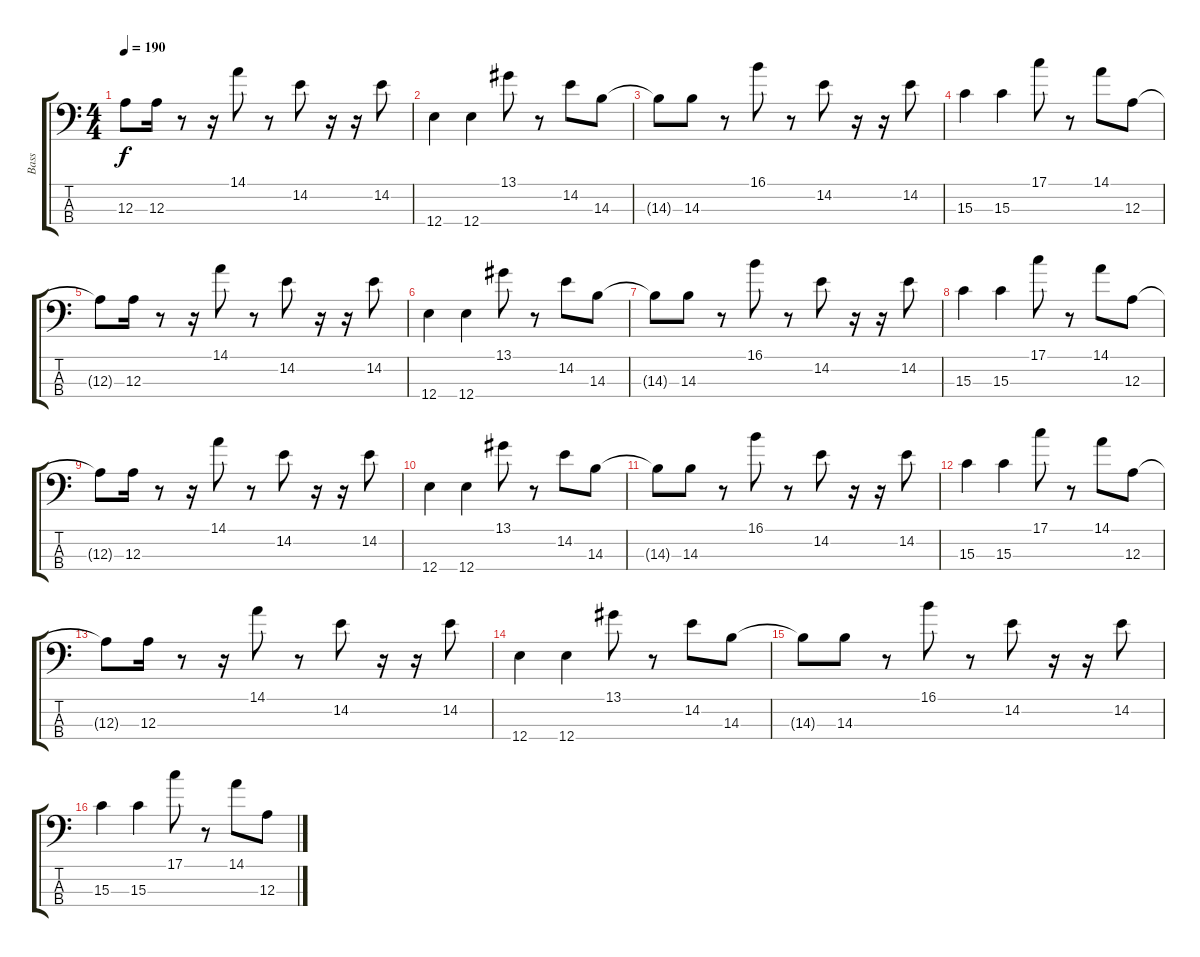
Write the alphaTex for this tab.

\track ("Bass" "Bass") {instrument electricbassfinger}
\staff {score tabs}
\tuning (G2 D2 A1 E1) {hide}
\ts (4 4)
\tempo 190
\clef f4
\ks c
12.3{t}.8{dy f} 12.3.16 r.8 r.16 14.1.8 r.8 14.2.8 r.16 r.16 14.2.8 |
12.4.4 12.4.4 13.1.8 r.8 14.2.8 14.3.8 |
14.3{t}.8 14.3.8 r.8 16.1.8 r.8 14.2.8 r.16 r.16 14.2.8 |
15.3.4 15.3.4 17.1.8 r.8 14.1.8 12.3.8 |
12.3{t}.8 12.3.16 r.8 r.16 14.1.8 r.8 14.2.8 r.16 r.16 14.2.8 |
12.4.4 12.4.4 13.1.8 r.8 14.2.8 14.3.8 |
14.3{t}.8 14.3.8 r.8 16.1.8 r.8 14.2.8 r.16 r.16 14.2.8 |
15.3.4 15.3.4 17.1.8 r.8 14.1.8 12.3.8 |
12.3{t}.8 12.3.16 r.8 r.16 14.1.8 r.8 14.2.8 r.16 r.16 14.2.8 |
12.4.4 12.4.4 13.1.8 r.8 14.2.8 14.3.8 |
14.3{t}.8 14.3.8 r.8 16.1.8 r.8 14.2.8 r.16 r.16 14.2.8 |
15.3.4 15.3.4 17.1.8 r.8 14.1.8 12.3.8 |
12.3{t}.8 12.3.16 r.8 r.16 14.1.8 r.8 14.2.8 r.16 r.16 14.2.8 |
12.4.4 12.4.4 13.1.8 r.8 14.2.8 14.3.8 |
14.3{t}.8 14.3.8 r.8 16.1.8 r.8 14.2.8 r.16 r.16 14.2.8 |
15.3.4 15.3.4 17.1.8 r.8 14.1.8 12.3.8
